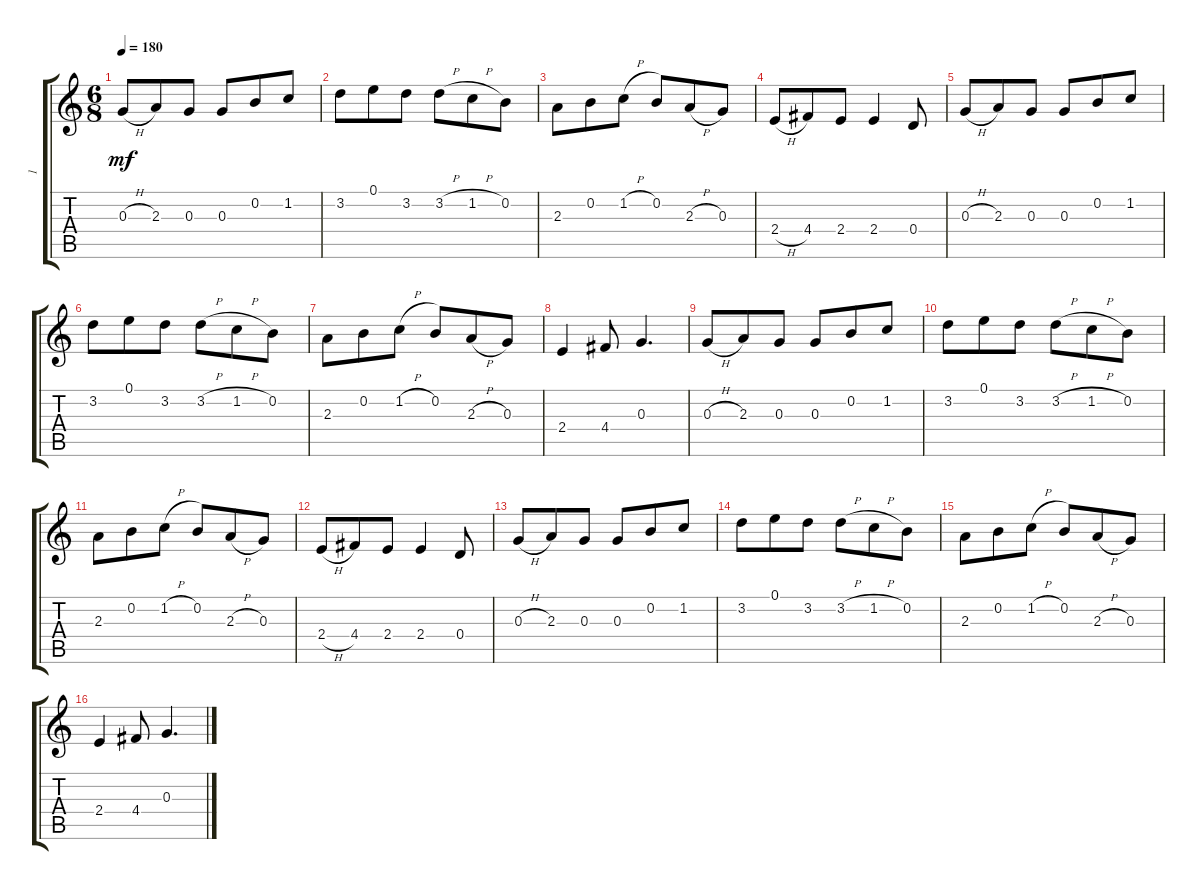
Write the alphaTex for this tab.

\track ("1" "1") {instrument acousticguitarsteel}
\staff {score tabs}
\tuning (E4 B3 G3 D3 A2 E2) {hide}
\ts (6 8)
\tempo 180
\clef g2
\ks c
0.3{h}.8{dy mf} 2.3.8 0.3.8 0.3.8 0.2.8 1.2.8 |
3.2.8 0.1.8 3.2.8 3.2{h}.8 1.2{h}.8 0.2.8 |
2.3.8 0.2.8 1.2{h}.8 0.2.8 2.3{h}.8 0.3.8 |
2.4{h}.8 4.4.8 2.4.8 2.4.4 0.4.8 |
0.3{h}.8 2.3.8 0.3.8 0.3.8 0.2.8 1.2.8 |
3.2.8 0.1.8 3.2.8 3.2{h}.8 1.2{h}.8 0.2.8 |
2.3.8 0.2.8 1.2{h}.8 0.2.8 2.3{h}.8 0.3.8 |
2.4.4 4.4.8 0.3.4{d} |
0.3{h}.8 2.3.8 0.3.8 0.3.8 0.2.8 1.2.8 |
3.2.8 0.1.8 3.2.8 3.2{h}.8 1.2{h}.8 0.2.8 |
2.3.8 0.2.8 1.2{h}.8 0.2.8 2.3{h}.8 0.3.8 |
2.4{h}.8 4.4.8 2.4.8 2.4.4 0.4.8 |
0.3{h}.8 2.3.8 0.3.8 0.3.8 0.2.8 1.2.8 |
3.2.8 0.1.8 3.2.8 3.2{h}.8 1.2{h}.8 0.2.8 |
2.3.8 0.2.8 1.2{h}.8 0.2.8 2.3{h}.8 0.3.8 |
2.4.4 4.4.8 0.3.4{d}
